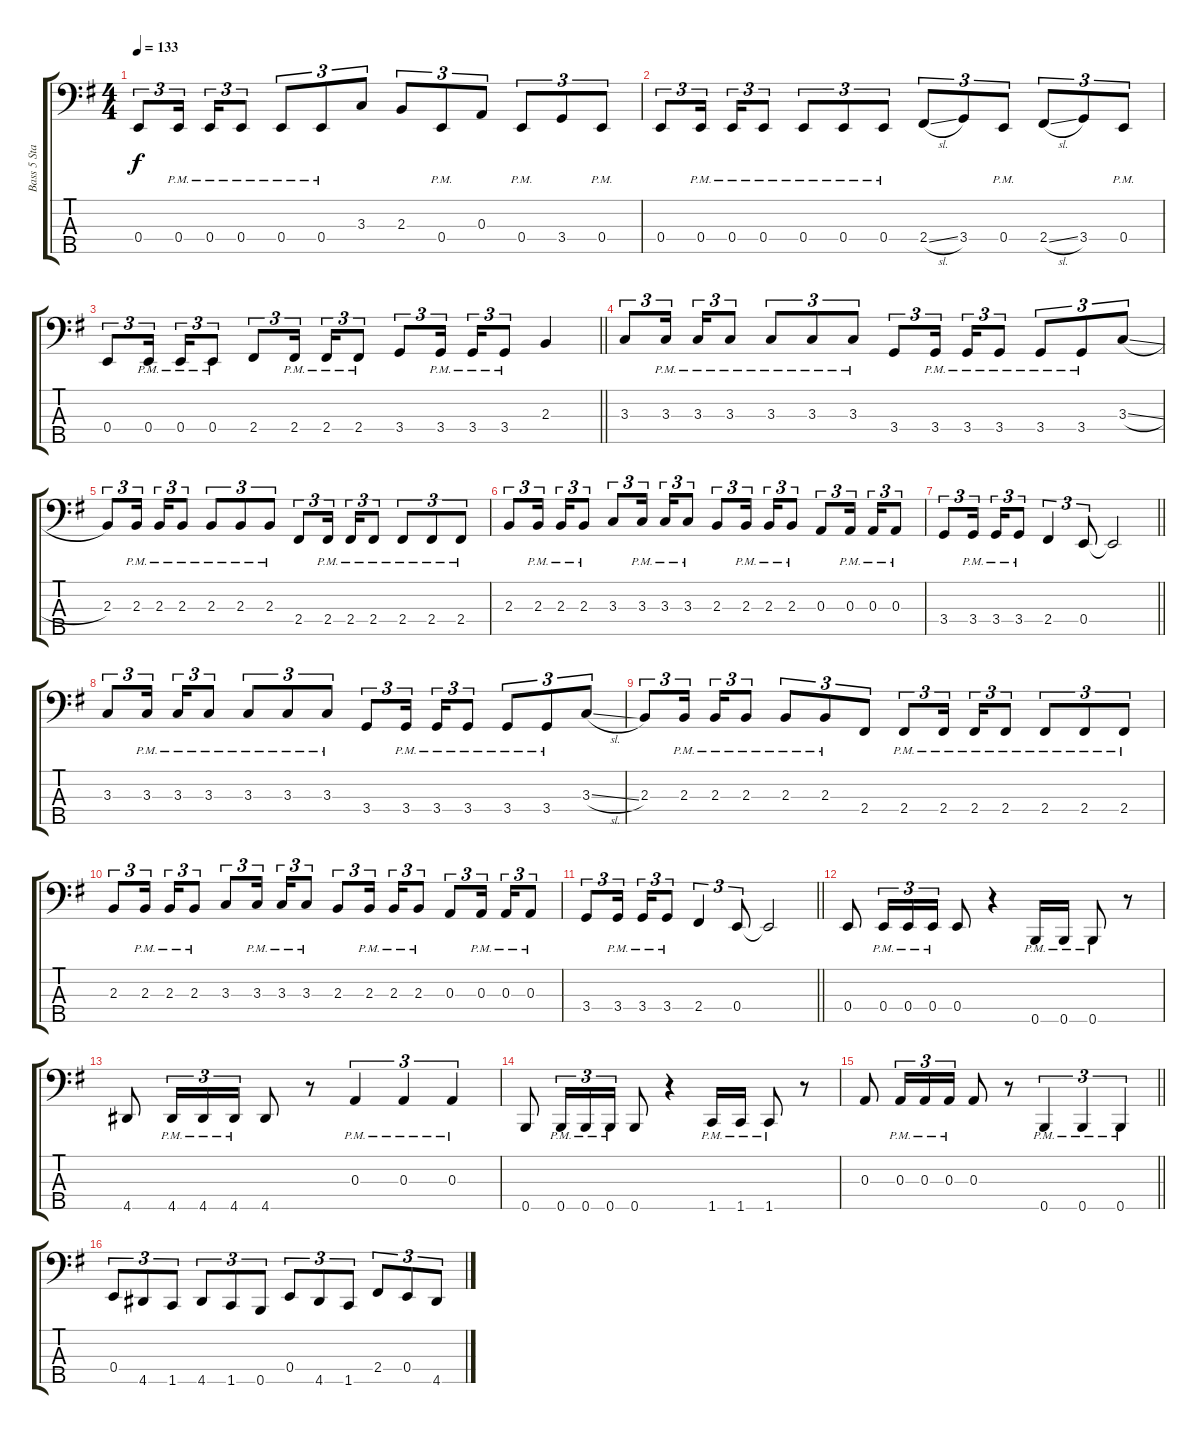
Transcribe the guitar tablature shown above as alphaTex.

\track ("Bass 5 Standard" "Bass 5 Sta") {instrument electricbassfinger}
\staff {score tabs}
\tuning (G2 D2 A1 E1 B0) {hide}
\ts (4 4)
\tempo 133
\clef f4
\ks eminor
0.4.8{tu (3 2) dy f} 0.4{pm}.16{tu (3 2) beam splitsecondary} 0.4{pm}.16{tu (3 2)} 0.4{pm}.8{tu (3 2)} 0.4{pm}.8{tu (3 2)} 0.4{pm}.8{tu (3 2)} 3.3.8{tu (3 2)} 2.3.8{tu (3 2)} 0.4{pm}.8{tu (3 2)} 0.3.8{tu (3 2)} 0.4{pm}.8{tu (3 2)} 3.4.8{tu (3 2)} 0.4{pm}.8{tu (3 2)} |
0.4.8{tu (3 2)} 0.4{pm}.16{tu (3 2) beam splitsecondary} 0.4{pm}.16{tu (3 2)} 0.4{pm}.8{tu (3 2)} 0.4{pm}.8{tu (3 2)} 0.4{pm}.8{tu (3 2)} 0.4{pm}.8{tu (3 2)} 2.4{sl}.8{tu (3 2)} 3.4.8{tu (3 2)} 0.4{pm}.8{tu (3 2)} 2.4{sl}.8{tu (3 2)} 3.4.8{tu (3 2)} 0.4{pm}.8{tu (3 2)} |
\barLineRight lightlight
0.4.8{tu (3 2)} 0.4{pm}.16{tu (3 2) beam splitsecondary} 0.4{pm}.16{tu (3 2)} 0.4{pm}.8{tu (3 2)} 2.4.8{tu (3 2)} 2.4{pm}.16{tu (3 2) beam splitsecondary} 2.4{pm}.16{tu (3 2)} 2.4{pm}.8{tu (3 2)} 3.4.8{tu (3 2)} 3.4{pm}.16{tu (3 2) beam splitsecondary} 3.4{pm}.16{tu (3 2)} 3.4{pm}.8{tu (3 2)} 2.3.4 |
\section ("" "")
3.3.8{tu (3 2)} 3.3{pm}.16{tu (3 2) beam splitsecondary} 3.3{pm}.16{tu (3 2)} 3.3{pm}.8{tu (3 2)} 3.3{pm}.8{tu (3 2)} 3.3{pm}.8{tu (3 2)} 3.3{pm}.8{tu (3 2)} 3.4.8{tu (3 2)} 3.4{pm}.16{tu (3 2) beam splitsecondary} 3.4{pm}.16{tu (3 2)} 3.4{pm}.8{tu (3 2)} 3.4{pm}.8{tu (3 2)} 3.4{pm}.8{tu (3 2)} 3.3{sl}.8{tu (3 2)} |
2.3.8{tu (3 2)} 2.3{pm}.16{tu (3 2) beam splitsecondary} 2.3{pm}.16{tu (3 2)} 2.3{pm}.8{tu (3 2)} 2.3{pm}.8{tu (3 2)} 2.3{pm}.8{tu (3 2)} 2.3{pm}.8{tu (3 2)} 2.4.8{tu (3 2)} 2.4{pm}.16{tu (3 2) beam splitsecondary} 2.4{pm}.16{tu (3 2)} 2.4{pm}.8{tu (3 2)} 2.4{pm}.8{tu (3 2)} 2.4{pm}.8{tu (3 2)} 2.4{pm}.8{tu (3 2)} |
2.3.8{tu (3 2)} 2.3{pm}.16{tu (3 2) beam splitsecondary} 2.3{pm}.16{tu (3 2)} 2.3{pm}.8{tu (3 2)} 3.3.8{tu (3 2)} 3.3{pm}.16{tu (3 2) beam splitsecondary} 3.3{pm}.16{tu (3 2)} 3.3{pm}.8{tu (3 2)} 2.3.8{tu (3 2)} 2.3{pm}.16{tu (3 2) beam splitsecondary} 2.3{pm}.16{tu (3 2)} 2.3{pm}.8{tu (3 2)} 0.3.8{tu (3 2)} 0.3{pm}.16{tu (3 2) beam splitsecondary} 0.3{pm}.16{tu (3 2)} 0.3{pm}.8{tu (3 2)} |
\barLineRight lightlight
3.4.8{tu (3 2)} 3.4{pm}.16{tu (3 2) beam splitsecondary} 3.4{pm}.16{tu (3 2)} 3.4{pm}.8{tu (3 2)} 2.4.4{tu (3 2)} 0.4.8{tu (3 2)} 0.4{t}.2 |
3.3.8{tu (3 2)} 3.3{pm}.16{tu (3 2) beam splitsecondary} 3.3{pm}.16{tu (3 2)} 3.3{pm}.8{tu (3 2)} 3.3{pm}.8{tu (3 2)} 3.3{pm}.8{tu (3 2)} 3.3{pm}.8{tu (3 2)} 3.4.8{tu (3 2)} 3.4{pm}.16{tu (3 2) beam splitsecondary} 3.4{pm}.16{tu (3 2)} 3.4{pm}.8{tu (3 2)} 3.4{pm}.8{tu (3 2)} 3.4{pm}.8{tu (3 2)} 3.3{sl}.8{tu (3 2)} |
2.3.8{tu (3 2)} 2.3{pm}.16{tu (3 2) beam splitsecondary} 2.3{pm}.16{tu (3 2)} 2.3{pm}.8{tu (3 2)} 2.3{pm}.8{tu (3 2)} 2.3{pm}.8{tu (3 2)} 2.4.8{tu (3 2)} 2.4{pm}.8{tu (3 2)} 2.4{pm}.16{tu (3 2) beam splitsecondary} 2.4{pm}.16{tu (3 2)} 2.4{pm}.8{tu (3 2)} 2.4{pm}.8{tu (3 2)} 2.4{pm}.8{tu (3 2)} 2.4{pm}.8{tu (3 2)} |
2.3.8{tu (3 2)} 2.3{pm}.16{tu (3 2) beam splitsecondary} 2.3{pm}.16{tu (3 2)} 2.3{pm}.8{tu (3 2)} 3.3.8{tu (3 2)} 3.3{pm}.16{tu (3 2) beam splitsecondary} 3.3{pm}.16{tu (3 2)} 3.3{pm}.8{tu (3 2)} 2.3.8{tu (3 2)} 2.3{pm}.16{tu (3 2) beam splitsecondary} 2.3{pm}.16{tu (3 2)} 2.3{pm}.8{tu (3 2)} 0.3.8{tu (3 2)} 0.3{pm}.16{tu (3 2) beam splitsecondary} 0.3{pm}.16{tu (3 2)} 0.3{pm}.8{tu (3 2)} |
\barLineRight lightlight
3.4.8{tu (3 2)} 3.4{pm}.16{tu (3 2) beam splitsecondary} 3.4{pm}.16{tu (3 2)} 3.4{pm}.8{tu (3 2)} 2.4.4{tu (3 2)} 0.4.8{tu (3 2)} 0.4{t}.2 |
\section ("" "")
0.4.8 0.4{pm}.16{tu (3 2)} 0.4{pm}.16{tu (3 2)} 0.4{pm}.16{tu (3 2)} 0.4.8 r.4 0.5{pm}.16 0.5{pm}.16 0.5{pm}.8 r.8 |
4.5.8 4.5{pm}.16{tu (3 2)} 4.5{pm}.16{tu (3 2)} 4.5{pm}.16{tu (3 2)} 4.5.8 r.8 0.3{pm}.4{tu (3 2)} 0.3{pm}.4{tu (3 2)} 0.3{pm}.4{tu (3 2)} |
0.5.8 0.5{pm}.16{tu (3 2)} 0.5{pm}.16{tu (3 2)} 0.5{pm}.16{tu (3 2)} 0.5.8 r.4 1.5{pm}.16 1.5{pm}.16 1.5{pm}.8 r.8 |
\barLineRight lightlight
0.3.8 0.3{pm}.16{tu (3 2)} 0.3{pm}.16{tu (3 2)} 0.3{pm}.16{tu (3 2)} 0.3.8 r.8 0.5{pm}.4{tu (3 2)} 0.5{pm}.4{tu (3 2)} 0.5{pm}.4{tu (3 2)} |
0.4.8{tu (3 2)} 4.5.8{tu (3 2)} 1.5.8{tu (3 2)} 4.5.8{tu (3 2)} 1.5.8{tu (3 2)} 0.5.8{tu (3 2)} 0.4.8{tu (3 2)} 4.5.8{tu (3 2)} 1.5.8{tu (3 2)} 2.4.8{tu (3 2)} 0.4.8{tu (3 2)} 4.5.8{tu (3 2)}
